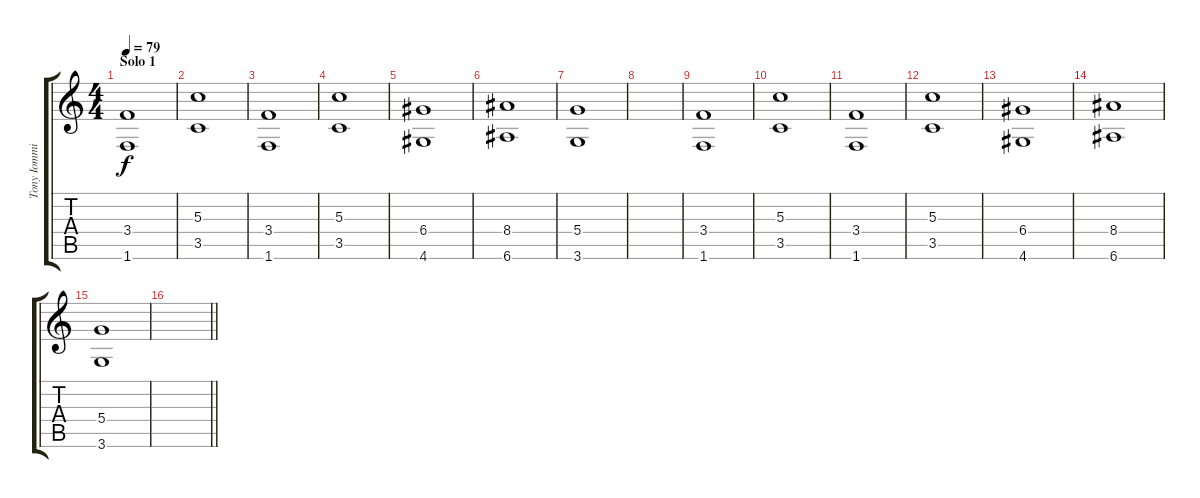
\track ("Tony Iommi 2" "Tony Iommi") {instrument overdrivenguitar}
\staff {score tabs}
\tuning (E4 B3 G3 D3 A2 E2) {hide}
\ts (4 4)
\section ("" "Solo 1")
\tempo 79
\clef g2
\ks c
(3.4 1.6).1{dy f} |
(5.3 3.5).1 |
(3.4 1.6).1 |
(5.3 3.5).1 |
(6.4 4.6).1 |
(8.4 6.6).1 |
(5.4 3.6).1 |
|
(3.4 1.6).1 |
(5.3 3.5).1 |
(3.4 1.6).1 |
(5.3 3.5).1 |
(6.4 4.6).1 |
(8.4 6.6).1 |
(5.4 3.6).1 |
\barLineRight lightlight
